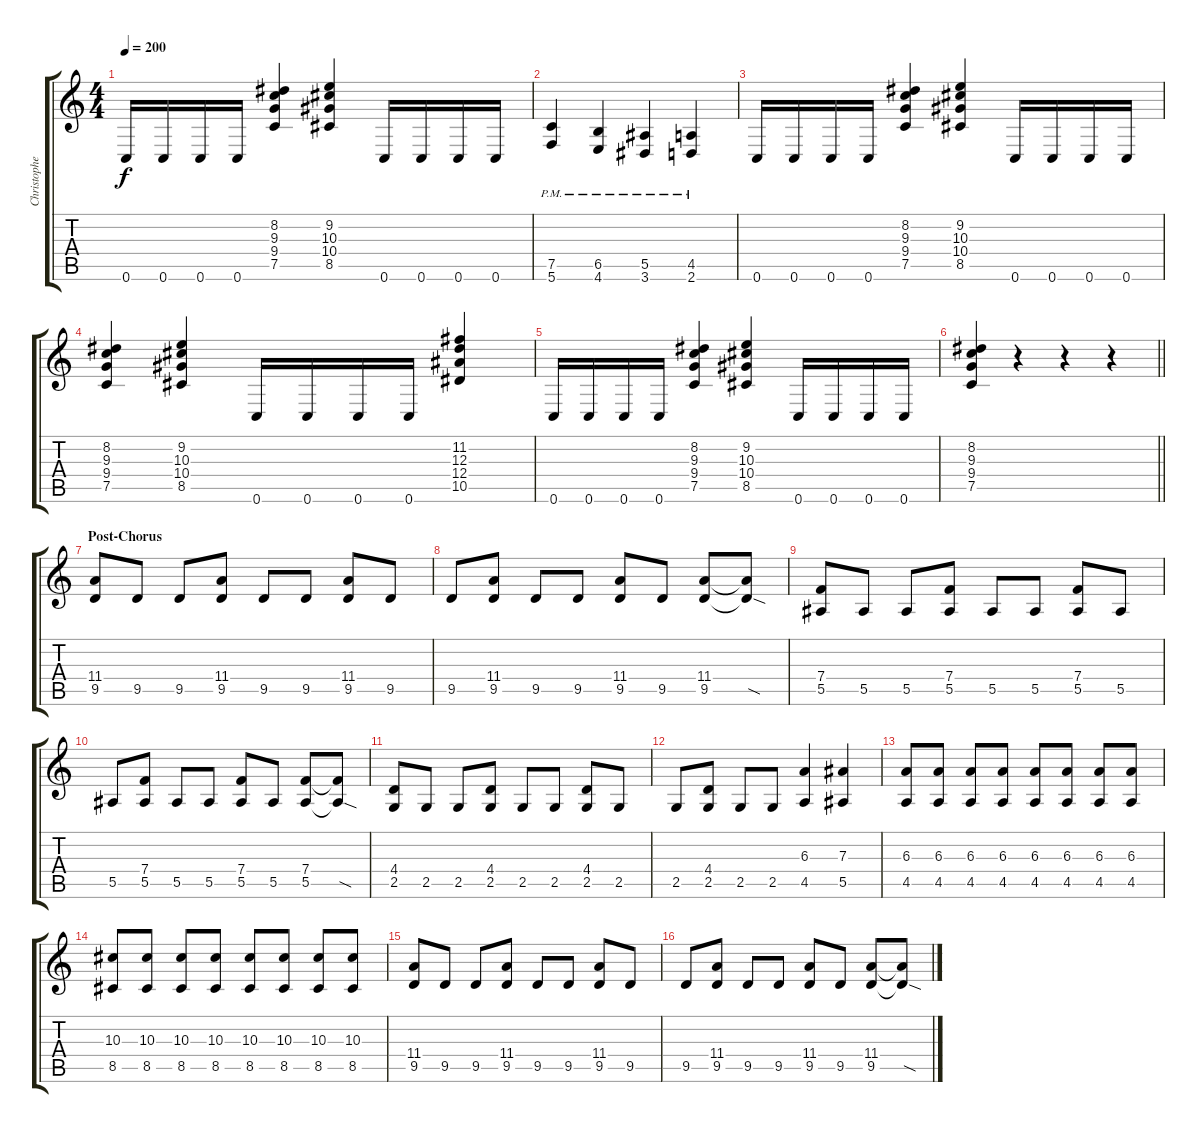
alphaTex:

\track ("Christopher Amott" "Christophe") {instrument distortionguitar}
\staff {score tabs}
\tuning (C4 G3 Eb3 Bb2 F2 C2) {hide}
\ts (4 4)
\tempo 200
\clef g2
\ks c
0.6.16{dy f} 0.6.16 0.6.16 0.6.16 (8.2 9.3 9.4 7.5).4 (9.2 10.3 10.4 8.5).4 0.6.16 0.6.16 0.6.16 0.6.16 |
(7.5{pm} 5.6{pm}).4 (6.5{pm} 4.6{pm}).4 (5.5{pm} 3.6{pm}).4 (4.5{pm} 2.6{pm}).4 |
0.6.16 0.6.16 0.6.16 0.6.16 (8.2 9.3 9.4 7.5).4 (9.2 10.3 10.4 8.5).4 0.6.16 0.6.16 0.6.16 0.6.16 |
(8.2 9.3 9.4 7.5).4 (9.2 10.3 10.4 8.5).4 0.6.16 0.6.16 0.6.16 0.6.16 (11.2 12.3 12.4 10.5).4 |
0.6.16 0.6.16 0.6.16 0.6.16 (8.2 9.3 9.4 7.5).4 (9.2 10.3 10.4 8.5).4 0.6.16 0.6.16 0.6.16 0.6.16 |
\barLineRight lightlight
(8.2 9.3 9.4 7.5).4 r.4 r.4 r.4 |
\section ("" "Post-Chorus")
(11.4 9.5).8 9.5.8 9.5.8 (11.4 9.5).8 9.5.8 9.5.8 (11.4 9.5).8 9.5.8 |
9.5.8 (11.4 9.5).8 9.5.8 9.5.8 (11.4 9.5).8 9.5.8 (11.4 9.5).8 (11.4{t} 9.5{sod t}).8 |
(7.4 5.5).8 5.5.8 5.5.8 (7.4 5.5).8 5.5.8 5.5.8 (7.4 5.5).8 5.5.8 |
5.5.8 (7.4 5.5).8 5.5.8 5.5.8 (7.4 5.5).8 5.5.8 (7.4 5.5).8 (7.4{t} 5.5{sod t}).8 |
(4.4 2.5).8 2.5.8 2.5.8 (4.4 2.5).8 2.5.8 2.5.8 (4.4 2.5).8 2.5.8 |
2.5.8 (4.4 2.5).8 2.5.8 2.5.8 (6.3 4.5).4 (7.3 5.5).4 |
(6.3 4.5).8 (6.3 4.5).8 (6.3 4.5).8 (6.3 4.5).8 (6.3 4.5).8 (6.3 4.5).8 (6.3 4.5).8 (6.3 4.5).8 |
(10.3 8.5).8 (10.3 8.5).8 (10.3 8.5).8 (10.3 8.5).8 (10.3 8.5).8 (10.3 8.5).8 (10.3 8.5).8 (10.3 8.5).8 |
(11.4 9.5).8 9.5.8 9.5.8 (11.4 9.5).8 9.5.8 9.5.8 (11.4 9.5).8 9.5.8 |
9.5.8 (11.4 9.5).8 9.5.8 9.5.8 (11.4 9.5).8 9.5.8 (11.4 9.5).8 (11.4{t} 9.5{sod t}).8
